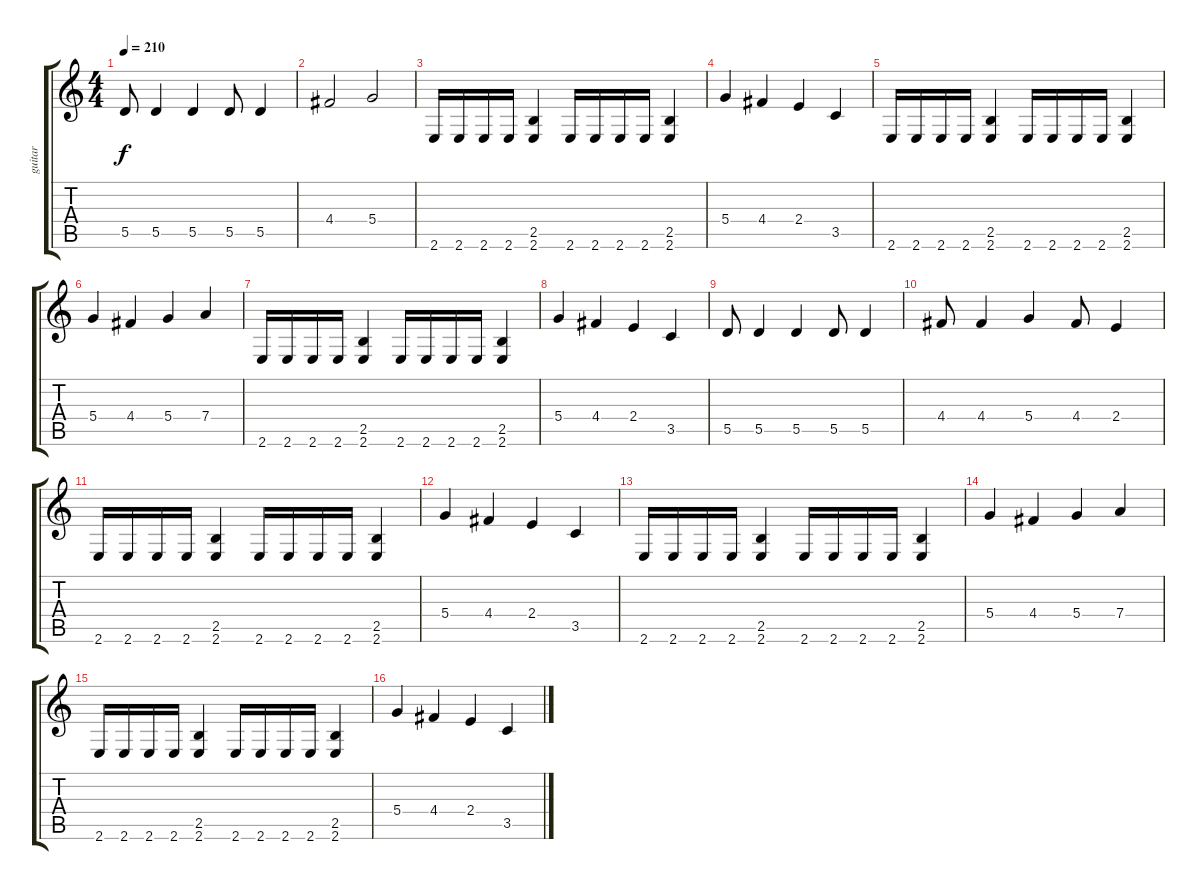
\track ("guitar" "guitar") {instrument overdrivenguitar}
\staff {score tabs}
\tuning (E4 B3 G3 D3 A2 D2) {hide}
\ts (4 4)
\tempo 210
\clef g2
\ks c
5.5.8{dy f} 5.5.4 5.5.4 5.5.8 5.5.4 |
4.4.2 5.4.2 |
2.6.16 2.6.16 2.6.16 2.6.16 (2.5 2.6).4 2.6.16 2.6.16 2.6.16 2.6.16 (2.5 2.6).4 |
5.4.4 4.4.4 2.4.4 3.5.4 |
2.6.16 2.6.16 2.6.16 2.6.16 (2.5 2.6).4 2.6.16 2.6.16 2.6.16 2.6.16 (2.5 2.6).4 |
5.4.4 4.4.4 5.4.4 7.4.4 |
2.6.16 2.6.16 2.6.16 2.6.16 (2.5 2.6).4 2.6.16 2.6.16 2.6.16 2.6.16 (2.5 2.6).4 |
5.4.4 4.4.4 2.4.4 3.5.4 |
5.5.8 5.5.4 5.5.4 5.5.8 5.5.4 |
4.4.8 4.4.4 5.4.4 4.4.8 2.4.4 |
2.6.16 2.6.16 2.6.16 2.6.16 (2.5 2.6).4 2.6.16 2.6.16 2.6.16 2.6.16 (2.5 2.6).4 |
5.4.4 4.4.4 2.4.4 3.5.4 |
2.6.16 2.6.16 2.6.16 2.6.16 (2.5 2.6).4 2.6.16 2.6.16 2.6.16 2.6.16 (2.5 2.6).4 |
5.4.4 4.4.4 5.4.4 7.4.4 |
2.6.16 2.6.16 2.6.16 2.6.16 (2.5 2.6).4 2.6.16 2.6.16 2.6.16 2.6.16 (2.5 2.6).4 |
5.4.4 4.4.4 2.4.4 3.5.4
